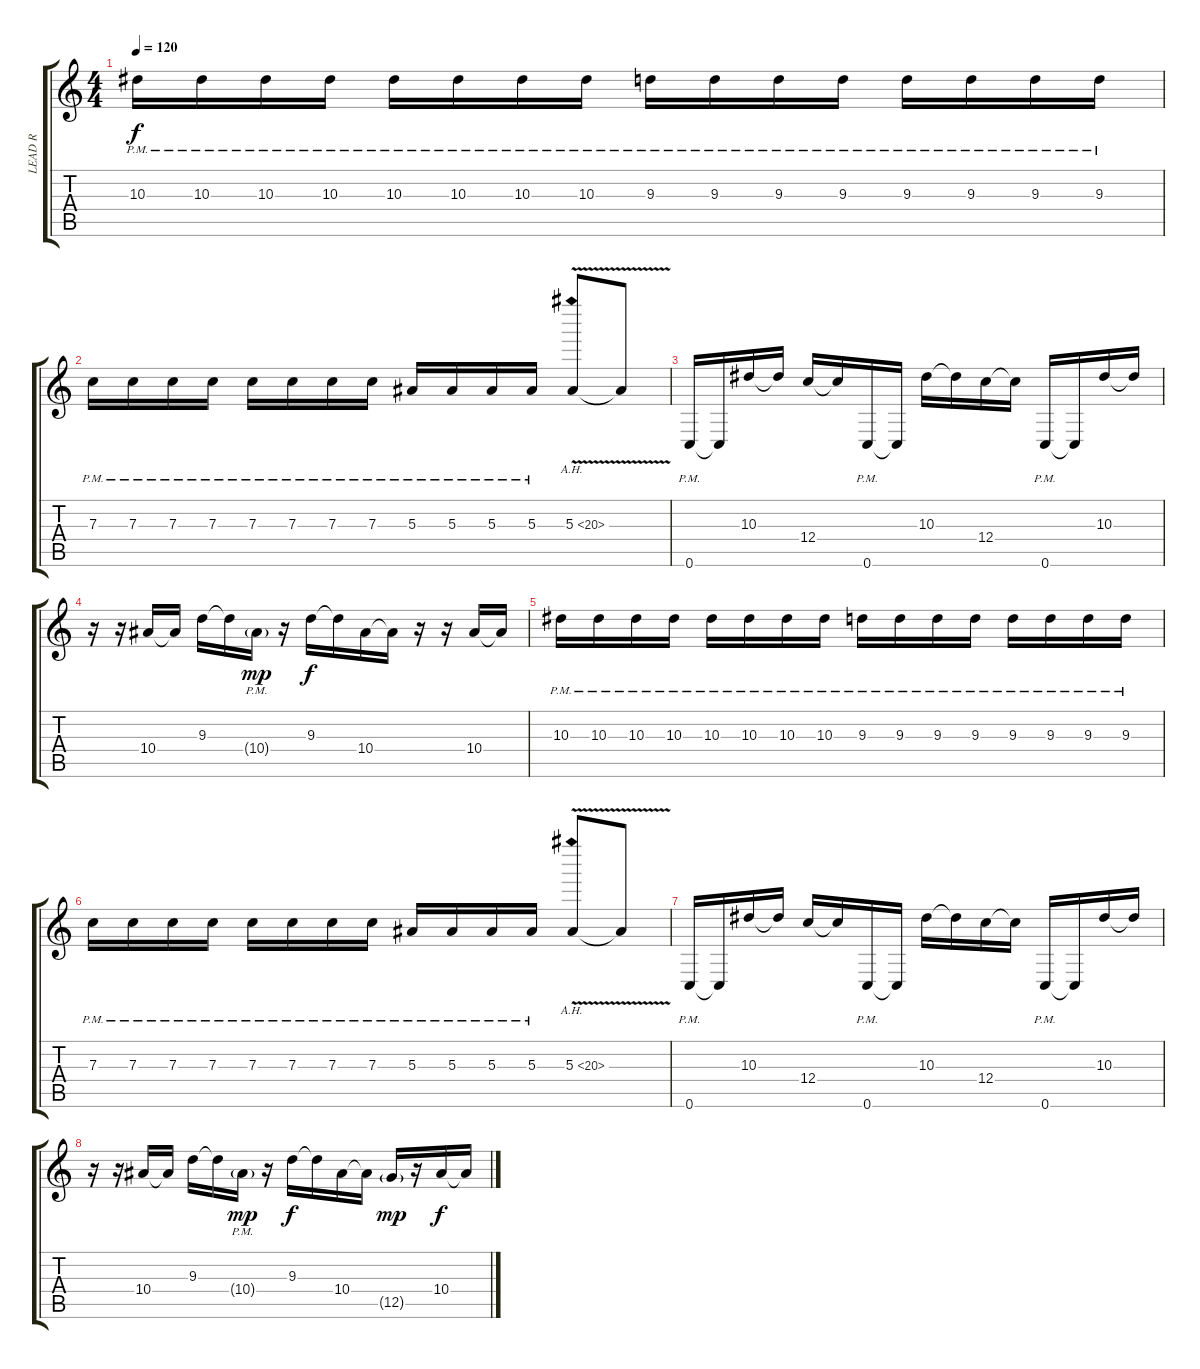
\track ("LEAD R" "LEAD R") {instrument overdrivenguitar}
\staff {score tabs}
\tuning (D4 A3 F3 C3 G2 C2) {hide}
\ts (4 4)
\tempo 120
\clef g2
\ks c
10.3{pm}.16{dy f} 10.3{pm}.16 10.3{pm}.16 10.3{pm}.16 10.3{pm}.16 10.3{pm}.16 10.3{pm}.16 10.3{pm}.16 9.3{pm}.16 9.3{pm}.16 9.3{pm}.16 9.3{pm}.16 9.3{pm}.16 9.3{pm}.16 9.3{pm}.16 9.3{pm}.16 |
7.3{pm}.16 7.3{pm}.16 7.3{pm}.16 7.3{pm}.16 7.3{pm}.16 7.3{pm}.16 7.3{pm}.16 7.3{pm}.16 5.3{pm}.16 5.3{pm}.16 5.3{pm}.16 5.3{pm}.16 5.3{ah 15 v}.8 5.3{t}.8 |
0.6{pm}.16 0.6{t}.16 10.3.16 10.3{t}.16 12.4.16 12.4{t}.16 0.6{pm}.16 0.6{t}.16 10.3.16 10.3{t}.16 12.4.16 12.4{t}.16 0.6{pm}.16 0.6{t}.16 10.3.16 10.3{t}.16 |
r.16 r.16 10.4.16 10.4{t}.16 9.3.16 9.3{t}.16 10.4{g pm}.16{dy mp} r.16 9.3.16{dy f} 9.3{t}.16 10.4.16 10.4{t}.16 r.16 r.16 10.4.16 10.4{t}.16 |
10.3{pm}.16 10.3{pm}.16 10.3{pm}.16 10.3{pm}.16 10.3{pm}.16 10.3{pm}.16 10.3{pm}.16 10.3{pm}.16 9.3{pm}.16 9.3{pm}.16 9.3{pm}.16 9.3{pm}.16 9.3{pm}.16 9.3{pm}.16 9.3{pm}.16 9.3{pm}.16 |
7.3{pm}.16 7.3{pm}.16 7.3{pm}.16 7.3{pm}.16 7.3{pm}.16 7.3{pm}.16 7.3{pm}.16 7.3{pm}.16 5.3{pm}.16 5.3{pm}.16 5.3{pm}.16 5.3{pm}.16 5.3{ah 15 v}.8 5.3{t}.8 |
0.6{pm}.16 0.6{t}.16 10.3.16 10.3{t}.16 12.4.16 12.4{t}.16 0.6{pm}.16 0.6{t}.16 10.3.16 10.3{t}.16 12.4.16 12.4{t}.16 0.6{pm}.16 0.6{t}.16 10.3.16 10.3{t}.16 |
r.16 r.16 10.4.16 10.4{t}.16 9.3.16 9.3{t}.16 10.4{g pm}.16{dy mp} r.16 9.3.16{dy f} 9.3{t}.16 10.4.16 10.4{t}.16 12.5{g}.16{dy mp} r.16 10.4.16{dy f} 10.4{t}.16
